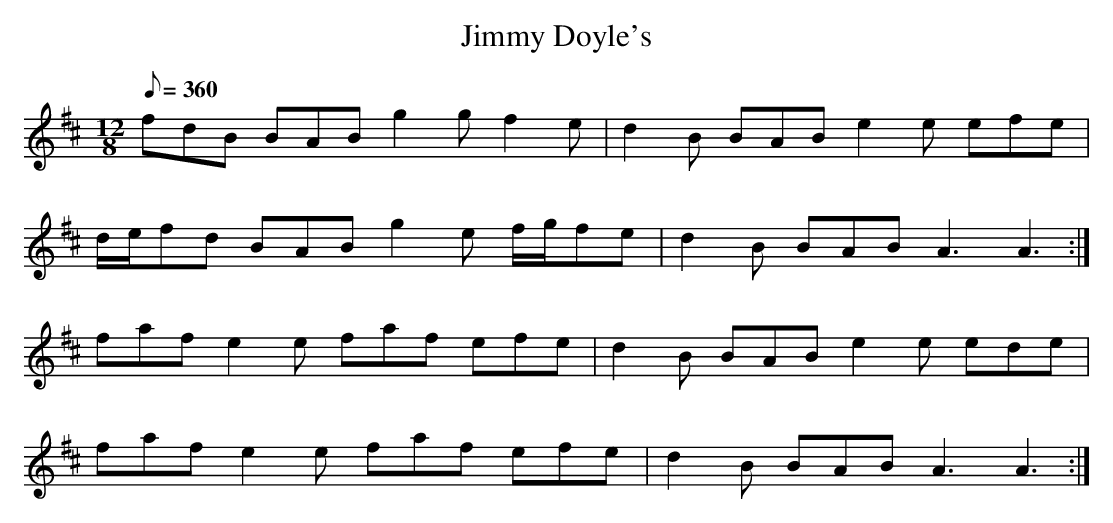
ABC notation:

X:1
T: Jimmy Doyle's
L: 1/8
M: 12/8
Q: 360
K: Amix
fdB BAB g2g f2e|d2B BAB e2e efe|
d/e/fd BAB g2e f/g/fe|d2B BAB A3 A3 :|
faf e2e faf efe|d2B BAB e2e ede|
faf e2e faf efe|d2B BAB A3 A3 :|
